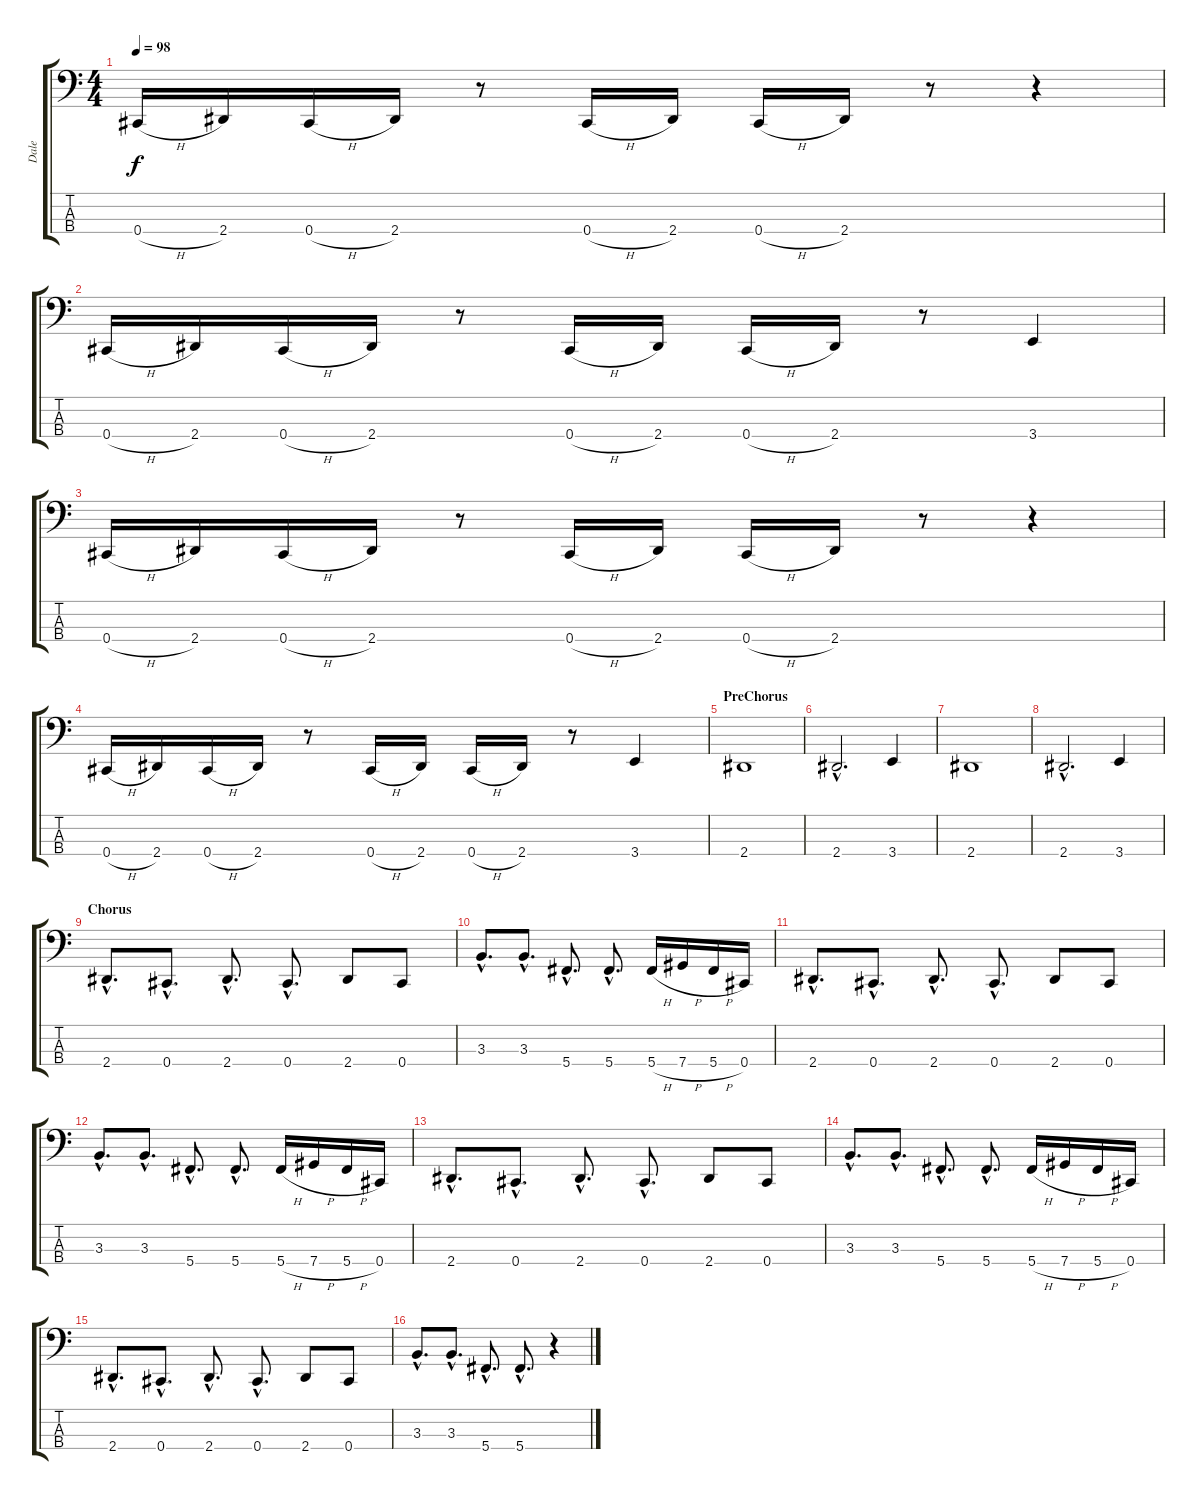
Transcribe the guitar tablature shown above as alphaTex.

\track ("Dale" "Dale") {instrument electricbassfinger}
\staff {score tabs}
\tuning (Gb2 Db2 Ab1 Db1) {hide}
\ts (4 4)
\tempo 98
\clef f4
\ks c
0.4{h}.16{dy f} 2.4.16 0.4{h}.16 2.4.16 r.8 0.4{h}.16 2.4.16 0.4{h}.16 2.4.16 r.8 r.4 |
0.4{h}.16 2.4.16 0.4{h}.16 2.4.16 r.8 0.4{h}.16 2.4.16 0.4{h}.16 2.4.16 r.8 3.4.4 |
0.4{h}.16 2.4.16 0.4{h}.16 2.4.16 r.8 0.4{h}.16 2.4.16 0.4{h}.16 2.4.16 r.8 r.4 |
0.4{h}.16 2.4.16 0.4{h}.16 2.4.16 r.8 0.4{h}.16 2.4.16 0.4{h}.16 2.4.16 r.8 3.4.4 |
\section ("" "PreChorus")
2.4.1 |
2.4{hac}.2{d} 3.4.4 |
2.4.1 |
2.4{hac}.2{d} 3.4.4 |
\section ("" "Chorus")
2.4{hac}.8{d} 0.4{hac}.8{d} 2.4{hac}.8{d} 0.4{hac}.8{d} 2.4.8 0.4.8 |
3.3{hac}.8{d} 3.3{hac}.8{d} 5.4{hac}.8{d} 5.4{hac}.8{d} 5.4{h}.16 7.4{h}.16 5.4{h}.16 0.4.16 |
2.4{hac}.8{d} 0.4{hac}.8{d} 2.4{hac}.8{d} 0.4{hac}.8{d} 2.4.8 0.4.8 |
3.3{hac}.8{d} 3.3{hac}.8{d} 5.4{hac}.8{d} 5.4{hac}.8{d} 5.4{h}.16 7.4{h}.16 5.4{h}.16 0.4.16 |
2.4{hac}.8{d} 0.4{hac}.8{d} 2.4{hac}.8{d} 0.4{hac}.8{d} 2.4.8 0.4.8 |
3.3{hac}.8{d} 3.3{hac}.8{d} 5.4{hac}.8{d} 5.4{hac}.8{d} 5.4{h}.16 7.4{h}.16 5.4{h}.16 0.4.16 |
2.4{hac}.8{d} 0.4{hac}.8{d} 2.4{hac}.8{d} 0.4{hac}.8{d} 2.4.8 0.4.8 |
3.3{hac}.8{d} 3.3{hac}.8{d} 5.4{hac}.8{d} 5.4{hac}.8{d} r.4
